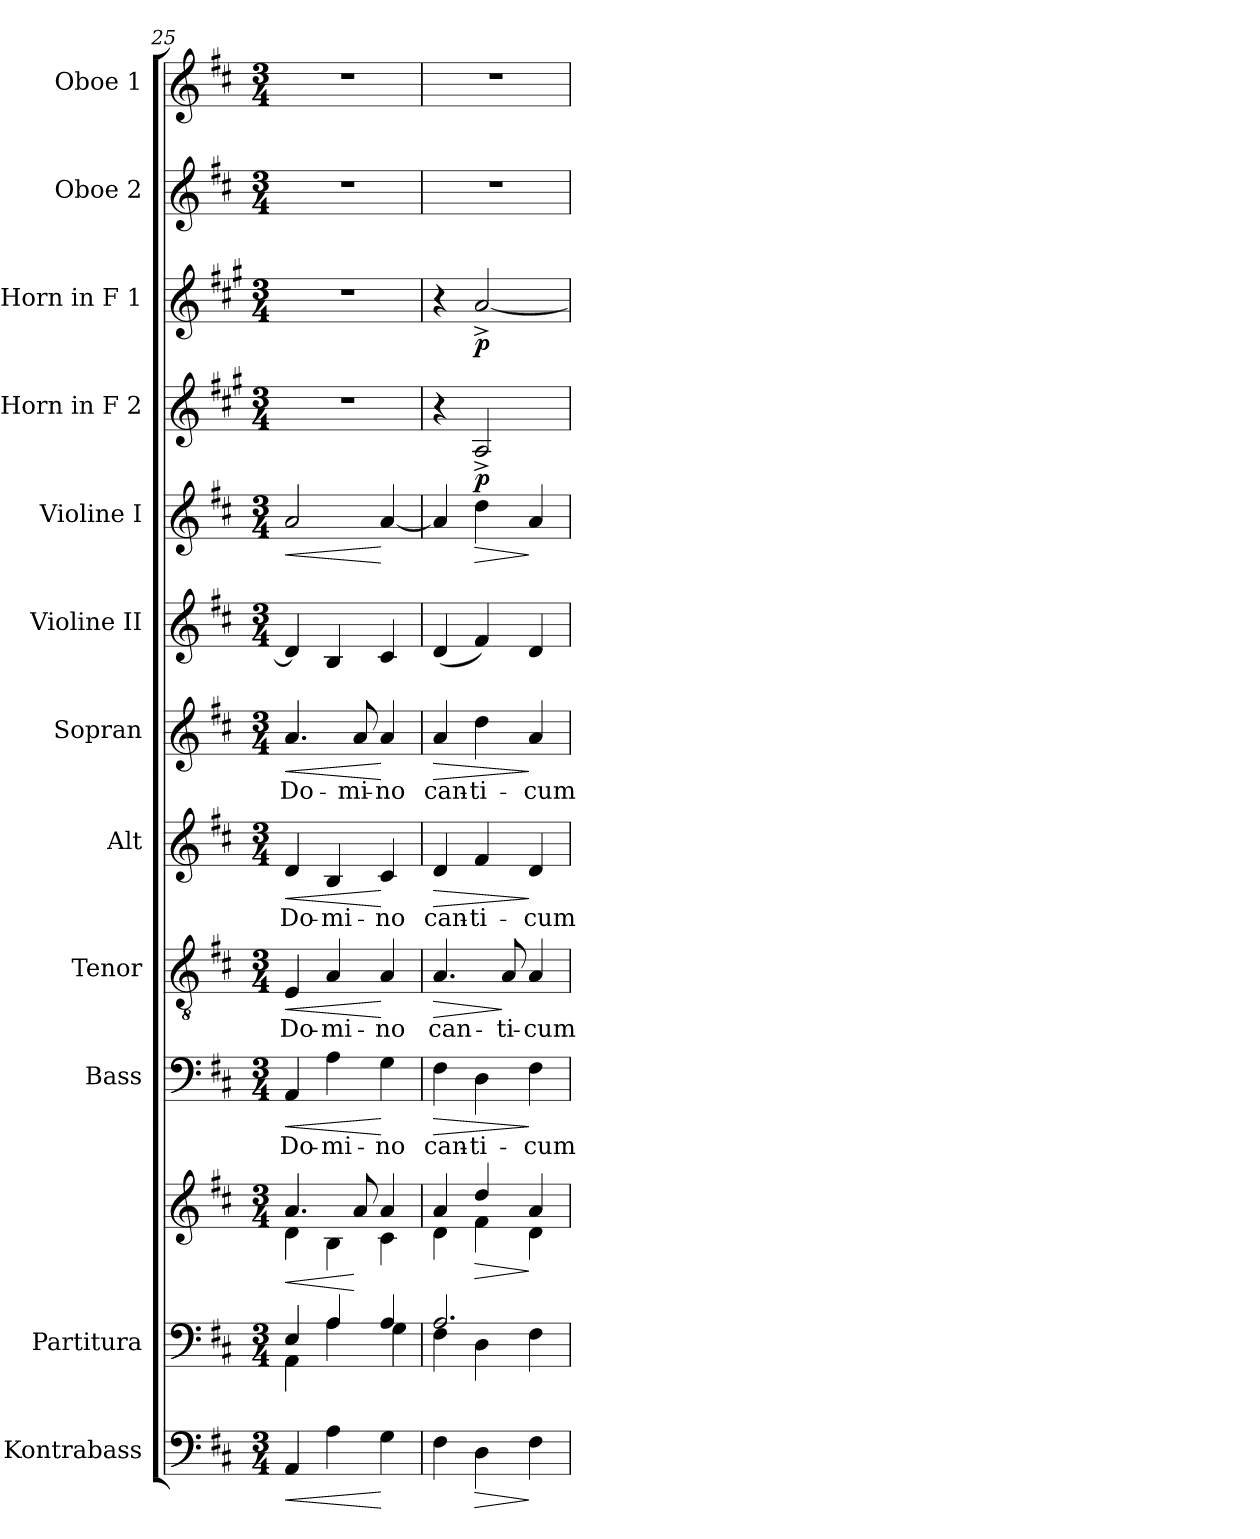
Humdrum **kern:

**kern	**dynam	**kern	**kern	**dynam	**kern	**text	**dynam	**kern	**text	**dynam	**kern	**text	**dynam	**kern	**text	**dynam	**kern	**kern	**dynam	**kern	**dynam	**kern	**dynam	**kern	**kern
*part12	*part12	*part11	*part11	*part11	*part10	*part10	*part10	*part9	*part9	*part9	*part8	*part8	*part8	*part7	*part7	*part7	*part6	*part5	*part5	*part4	*part4	*part3	*part3	*part2	*part1
*staff13	*staff13	*staff12	*staff11	*staff11/12	*staff10	*staff10	*staff10	*staff9	*staff9	*staff9	*staff8	*staff8	*staff8	*staff7	*staff7	*staff7	*staff6	*staff5	*staff5	*staff4	*staff4	*staff3	*staff3	*staff2	*staff1
*I"Kontrabass	*	*I"Partitura	*	*	*I"Bass	*	*	*I"Tenor	*	*	*I"Alt	*	*	*I"Sopran	*	*	*I"Violine II	*I"Violine I	*	*I"Horn in F 2	*	*I"Horn in F 1	*	*I"Oboe 2	*I"Oboe 1
*I'Kb.	*	*	*	*	*I'B.	*	*	*I'T.	*	*	*I'A.	*	*	*I'S.	*	*	*I'Vl. II	*I'Vl. I	*	*	*	*	*	*I'Ob. 2	*I'Ob. 1
*clefF4	*	*clefF4	*clefG2	*	*clefF4	*	*	*clefGv2	*	*	*clefG2	*	*	*clefG2	*	*	*clefG2	*clefG2	*	*clefG2	*	*clefG2	*	*clefG2	*clefG2
*ITrd7c12	*	*	*	*	*	*	*	*	*	*	*	*	*	*	*	*	*	*	*	*ITrd4c7	*	*ITrd4c7	*	*	*
*k[f#c#]	*	*k[f#c#]	*k[f#c#]	*	*k[f#c#]	*	*	*k[f#c#]	*	*	*k[f#c#]	*	*	*k[f#c#]	*	*	*k[f#c#]	*k[f#c#]	*	*k[f#c#]	*	*k[f#c#]	*	*k[f#c#]	*k[f#c#]
*D:	*	*D:	*D:	*	*D:	*	*	*D:	*	*	*D:	*	*	*D:	*	*	*D:	*D:	*	*D:	*	*D:	*	*D:	*D:
*M3/4	*	*M3/4	*M3/4	*	*M3/4	*	*	*M3/4	*	*	*M3/4	*	*	*M3/4	*	*	*M3/4	*M3/4	*	*M3/4	*	*M3/4	*	*M3/4	*M3/4
=25	=25	=25	=25	=25	=25	=25	=25	=25	=25	=25	=25	=25	=25	=25	=25	=25	=25	=25	=25	=25	=25	=25	=25	=25	=25
!	!LO:HP:b	!	!	!LO:HP:b	!	!LO:LY:b	!LO:HP:b	!	!LO:LY:b	!LO:HP:b	!	!LO:LY:b	!LO:HP:b	!	!LO:LY:b	!LO:HP:b	!	!	!LO:HP:b	!	!	!	!	!	!
*	*	*^	*^	*	*	*	*	*	*	*	*	*	*	*	*	*	*	*	*	*	*	*	*	*	*
4AAA/	<	4E/	4AA\	4.a/	4d\	<	4AA/	Do-	<	4E/	Do-	<	4d/	Do-	<	4.a/	Do-	<	4d/]	2a/	<	2.r	.	2.r	.	2.r	2.r
!	!	!	!	!	!	!	!	!LO:LY:b	!	!	!LO:LY:b	!	!	!LO:LY:b	!	!	!	!	!	!	!	!	!	!	!	!	!
4AA\	.	4A/	4A\	.	4B\	.	4A\	-mi-	.	4A/	-mi-	.	4B/	-mi-	.	.	.	.	4B/	.	.	.	.	.	.	.	.
!	!	!	!	!	!	!	!	!	!	!	!	!	!	!	!	!	!LO:LY:b	!	!	!	!	!	!	!	!	!	!
.	.	.	.	8a/	.	[	.	.	.	.	.	.	.	.	.	8a/	-mi-	.	.	.	.	.	.	.	.	.	.
!	!	!	!	!	!	!	!	!LO:LY:b	!	!	!LO:LY:b	!	!	!LO:LY:b	!	!	!LO:LY:b	!	!	!	!	!	!	!	!	!	!
4GG\	[	4A/	4G\	4a/	4c#\	.	4G\	-no	[	4A/	-no	[	4c#/	-no	[	4a/	-no	[	4c#/	[4a/	[	.	.	.	.	.	.
=26	=26	=26	=26	=26	=26	=26	=26	=26	=26	=26	=26	=26	=26	=26	=26	=26	=26	=26	=26	=26	=26	=26	=26	=26	=26	=26	=26
!	!	!	!	!	!	!	!	!LO:LY:b	!LO:HP:b	!	!LO:LY:b	!LO:HP:b	!	!LO:LY:b	!LO:HP:b	!	!LO:LY:b	!LO:HP:b	!	!	!	!	!	!	!	!	!
4FF#\	.	2.A/	4F#\	4a/	4d\	.	4F#\	can-	>	4.A/	can-	>	4d/	can-	>	4a/	can-	>	(<4d/	4a/]	.	4r	.	4r	.	2.r	2.r
!	!LO:HP:b	!	!	!	!	!LO:HP:b	!	!LO:LY:b	!	!	!	!	!	!LO:LY:b	!	!	!LO:LY:b	!	!	!	!LO:HP:b	!	!LO:DY:b	!	!LO:DY:b	!	!
4DD\	>	.	4D\	4dd/	4f#\	>	4D\	-ti-	.	.	.	.	4f#/	-ti-	.	4dd\	-ti-	.	4f#/)	4dd\	>	2D^</	p	[2d^</	p	.	.
!	!	!	!	!	!	!	!	!	!	!	!LO:LY:b	!	!	!	!	!	!	!	!	!	!	!	!	!	!	!	!
.	.	.	.	.	.	.	.	.	.	8A/	-ti-	]	.	.	.	.	.	.	.	.	.	.	.	.	.	.	.
!	!	!	!	!	!	!	!	!LO:LY:b	!	!	!LO:LY:b	!	!	!LO:LY:b	!	!	!LO:LY:b	!	!	!	!	!	!	!	!	!	!
4FF#\	]	.	4F#\	4a/	4d\	]	4F#\	-cum	]	4A/	-cum	.	4d/	-cum	]	4a/	-cum	]	4d/	4a/	]	.	.	.	.	.	.
*	*	*v	*v	*	*	*	*	*	*	*	*	*	*	*	*	*	*	*	*	*	*	*	*	*	*	*	*
*	*	*	*v	*v	*	*	*	*	*	*	*	*	*	*	*	*	*	*	*	*	*	*	*	*	*	*
=	=	=	=	=	=	=	=	=	=	=	=	=	=	=	=	=	=	=	=	=	=	=	=	=	=
*-	*-	*-	*-	*-	*-	*-	*-	*-	*-	*-	*-	*-	*-	*-	*-	*-	*-	*-	*-	*-	*-	*-	*-	*-	*-
